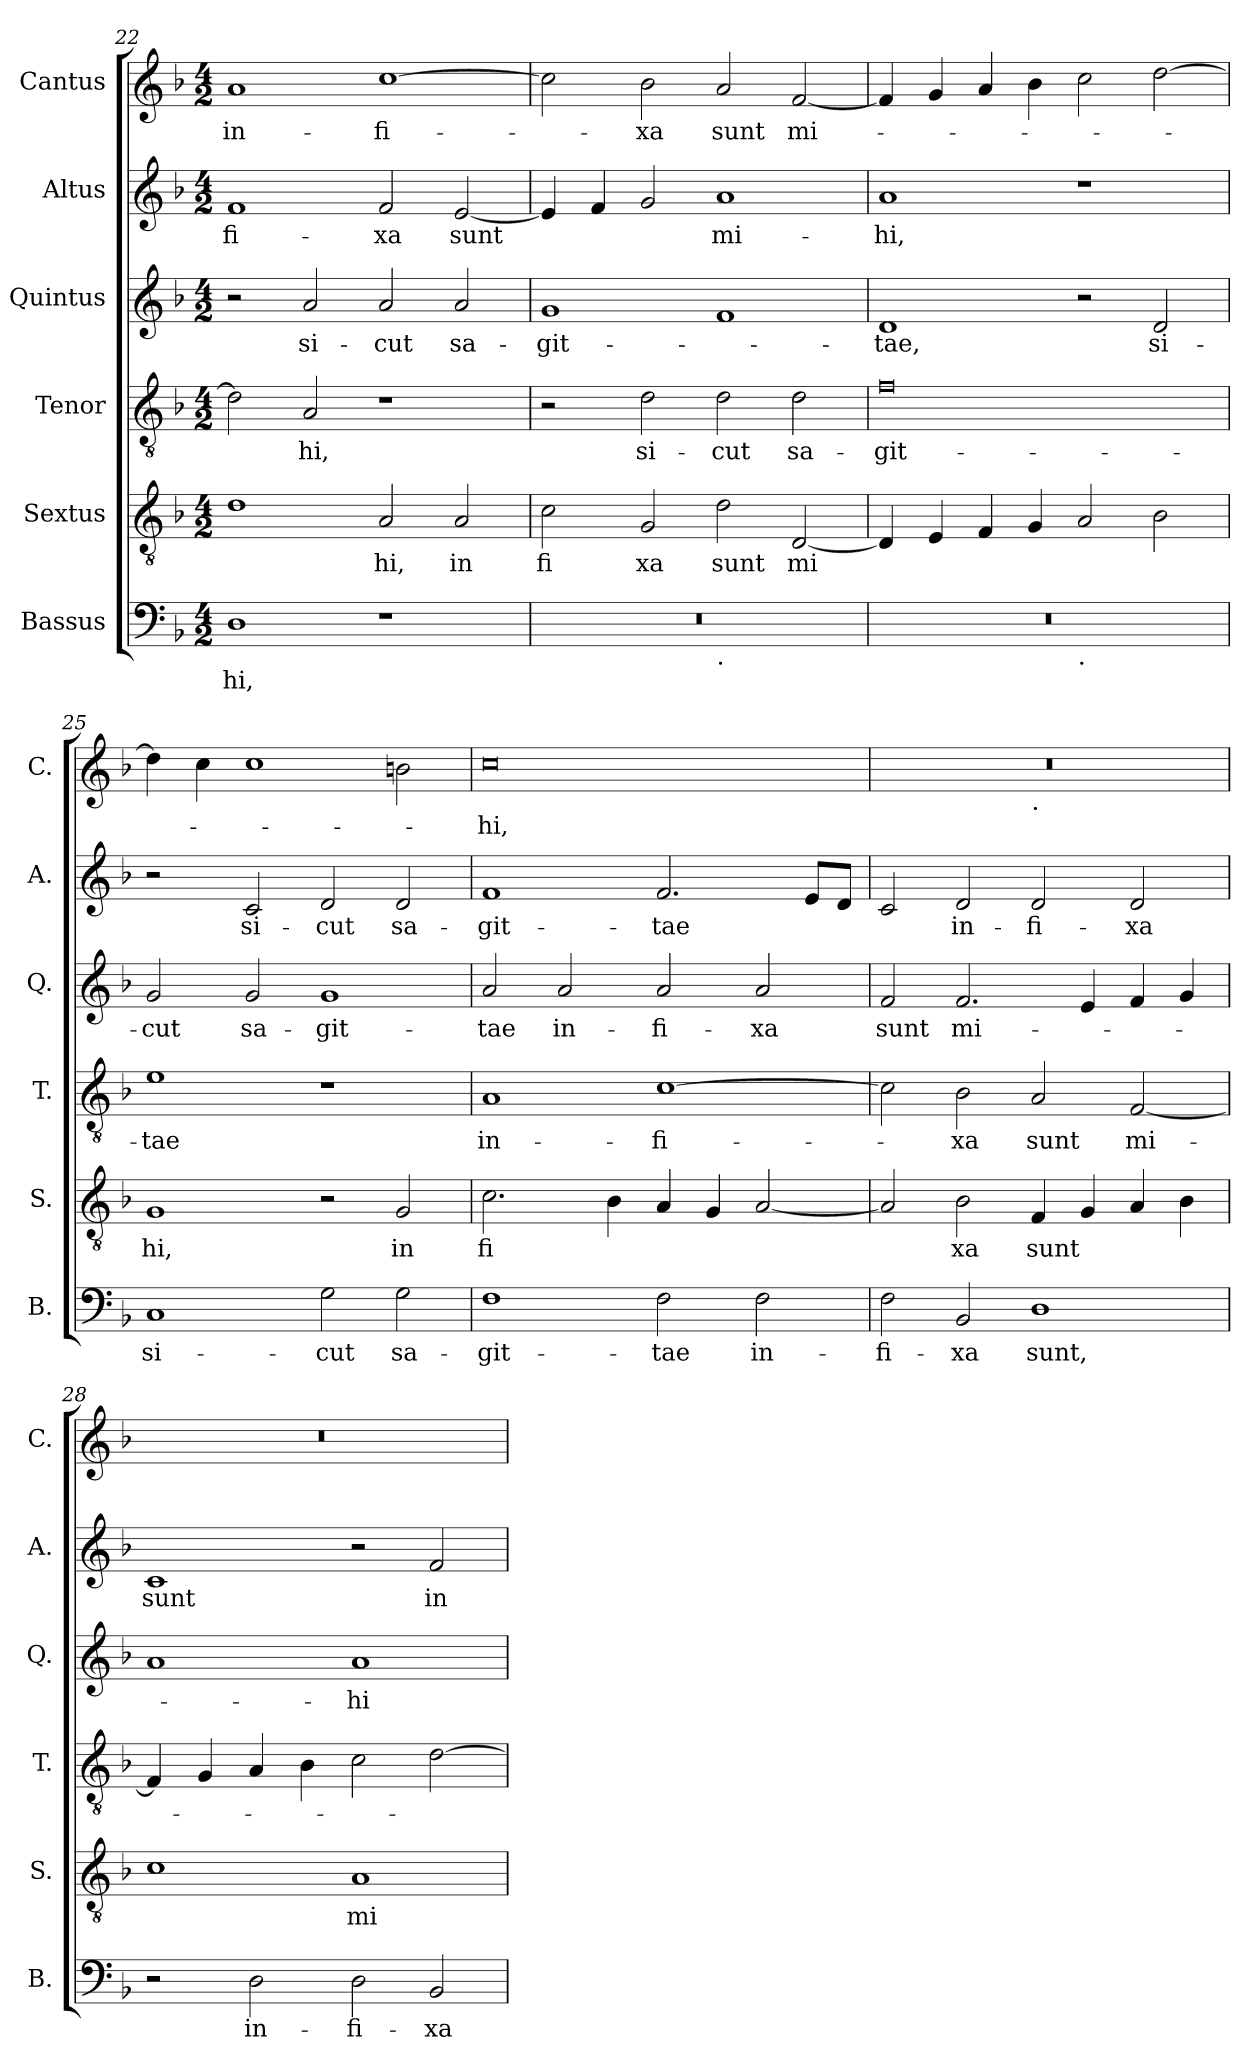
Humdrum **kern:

**kern	**text	**kern	**text	**kern	**text	**kern	**text	**kern	**text	**kern	**text
*part6	*part6	*part5	*part5	*part4	*part4	*part3	*part3	*part2	*part2	*part1	*part1
*staff6	*staff6	*staff5	*staff5	*staff4	*staff4	*staff3	*staff3	*staff2	*staff2	*staff1	*staff1
*I"Bassus	*	*I"Sextus	*	*I"Tenor	*	*I"Quintus	*	*I"Altus	*	*I"Cantus	*
*I'B.	*	*I'S.	*	*I'T.	*	*I'Q.	*	*I'A.	*	*I'C.	*
*clefF4	*	*clefGv2	*	*clefGv2	*	*clefG2	*	*clefG2	*	*clefG2	*
*k[b-]	*	*k[b-]	*	*k[b-]	*	*k[b-]	*	*k[b-]	*	*k[b-]	*
*M4/2	*	*M4/2	*	*M4/2	*	*M4/2	*	*M4/2	*	*M4/2	*
=22	=22	=22	=22	=22	=22	=22	=22	=22	=22	=22	=22
!	!LO:LY:b	!	!	!	!	!	!	!	!LO:LY:b	!	!LO:LY:b
1D	-hi,	1d	.	2d\]	.	2r	.	1f	-fi-	1a	in-
!	!	!	!	!	!LO:LY:b	!	!LO:LY:b	!	!	!	!
.	.	.	.	2A/	-hi,	2a/	si-	.	.	.	.
!	!	!	!LO:LY:b	!	!	!	!LO:LY:b	!	!LO:LY:b	!	!LO:LY:b
1r	.	2A/	hi,	1r	.	2a/	-cut	2f/	-xa	[1cc	-fi-
!	!	!	!LO:LY:b	!	!	!	!LO:LY:b	!	!LO:LY:b	!	!
.	.	2A/	in	.	.	2a/	sa-	[2e/	sunt	.	.
=23	=23	=23	=23	=23	=23	=23	=23	=23	=23	=23	=23
!	!	!	!LO:LY:b	!	!	!	!LO:LY:b	!	!	!	!
*^	*	*	*	*	*	*	*	*	*	*	*
0r	1ryy	.	2c\	fi	2r	.	1g	-git-	4e/]	.	2cc\]	.
.	.	.	.	.	.	.	.	.	4f/	.	.	.
!	!	!	!	!LO:LY:b	!	!LO:LY:b	!	!	!	!	!	!LO:LY:b
.	.	.	2G/	xa	2d\	si-	.	.	2g/	.	2b-\	-xa
!	!LO:TX:b:t=.	!	!	!	!	!	!	!	!	!	!	!
!	!	!	!	!LO:LY:b	!	!LO:LY:b	!	!	!	!LO:LY:b	!	!LO:LY:b
.	1ryy	.	2d\	sunt	2d\	-cut	1f	.	1a	mi-	2a/	sunt
!	!	!	!	!LO:LY:b	!	!LO:LY:b	!	!	!	!	!	!LO:LY:b
.	.	.	[2D/	mi	2d\	sa-	.	.	.	.	[2f/	mi-
!!LO:LB:g=z
=24	=24	=24	=24	=24	=24	=24	=24	=24	=24	=24	=24	=24
!	!	!	!	!	!	!LO:LY:b	!	!LO:LY:b	!	!LO:LY:b	!	!
0r	1ryy	.	4D/]	.	0f	-git-	1d	-tae,	1a	-hi,	4f/]	.
.	.	.	4E/	.	.	.	.	.	.	.	4g/	.
.	.	.	4F/	.	.	.	.	.	.	.	4a/	.
.	.	.	4G/	.	.	.	.	.	.	.	4b-\	.
!	!LO:TX:b:t=.	!	!	!	!	!	!	!	!	!	!	!
.	1ryy	.	2A/	.	.	.	2r	.	1r	.	2cc\	.
!	!	!	!	!	!	!	!	!LO:LY:b	!	!	!	!
.	.	.	2B-\	.	.	.	2d/	si-	.	.	[2dd\	.
=25	=25	=25	=25	=25	=25	=25	=25	=25	=25	=25	=25	=25
!	!	!LO:LY:b	!	!LO:LY:b	!	!LO:LY:b	!	!LO:LY:b	!	!	!	!
*v	*v	*	*	*	*	*	*	*	*	*	*	*
1C	si-	1G	hi,	1e	-tae	2g/	-cut	2r	.	4dd\]	.
.	.	.	.	.	.	.	.	.	.	4cc\	.
!	!	!	!	!	!	!	!LO:LY:b	!	!LO:LY:b	!	!
.	.	.	.	.	.	2g/	sa-	2c/	si-	1cc	.
!	!LO:LY:b	!	!	!	!	!	!LO:LY:b	!	!LO:LY:b	!	!
2G\	-cut	2r	.	1r	.	1g	-git-	2d/	-cut	.	.
!	!LO:LY:b	!	!LO:LY:b	!	!	!	!	!	!LO:LY:b	!	!
2G\	sa-	2G/	in	.	.	.	.	2d/	sa-	2bn\	.
=26	=26	=26	=26	=26	=26	=26	=26	=26	=26	=26	=26
!	!LO:LY:b	!	!LO:LY:b	!	!LO:LY:b	!	!LO:LY:b	!	!LO:LY:b	!	!LO:LY:b
1F	-git-	2.c\	fi	1A	in-	2a/	-tae	1f	-git-	0cc	-hi,
!	!	!	!	!	!	!	!LO:LY:b	!	!	!	!
.	.	.	.	.	.	2a/	in-	.	.	.	.
.	.	4B-\	.	.	.	.	.	.	.	.	.
!	!LO:LY:b	!	!	!	!LO:LY:b	!	!LO:LY:b	!	!LO:LY:b	!	!
2F\	-tae	4A/	.	[1c	-fi-	2a/	-fi-	2.f/	-tae	.	.
.	.	4G/	.	.	.	.	.	.	.	.	.
!	!LO:LY:b	!	!	!	!	!	!LO:LY:b	!	!	!	!
2F\	in-	[2A/	.	.	.	2a/	-xa	.	.	.	.
.	.	.	.	.	.	.	.	8e/L	.	.	.
.	.	.	.	.	.	.	.	8d/J	.	.	.
=27	=27	=27	=27	=27	=27	=27	=27	=27	=27	=27	=27
!	!LO:LY:b	!	!	!	!	!	!LO:LY:b	!	!	!	!
*	*	*	*	*	*	*	*	*	*	*^	*
2F\	-fi-	2A/]	.	2c\]	.	2f/	sunt	2c/	.	0r	1ryy	.
!	!LO:LY:b	!	!LO:LY:b	!	!LO:LY:b	!	!LO:LY:b	!	!LO:LY:b	!	!	!
2BB-/	-xa	2B-\	xa	2B-\	-xa	2.f/	mi-	2d/	in-	.	.	.
!	!	!	!	!	!	!	!	!	!	!	!LO:TX:b:t=.	!
!	!LO:LY:b	!	!LO:LY:b	!	!LO:LY:b	!	!	!	!LO:LY:b	!	!	!
1D	sunt,	4F/	sunt	2A/	sunt	.	.	2d/	-fi-	.	1ryy	.
.	.	4G/	.	.	.	4e/	.	.	.	.	.	.
!	!	!	!	!	!LO:LY:b	!	!	!	!LO:LY:b	!	!	!
.	.	4A/	.	[2F/	mi-	4f/	.	2d/	-xa	.	.	.
.	.	4B-\	.	.	.	4g/	.	.	.	.	.	.
=28	=28	=28	=28	=28	=28	=28	=28	=28	=28	=28	=28	=28
!	!	!	!	!	!	!	!	!	!LO:LY:b	!	!	!
*	*	*	*	*	*	*	*	*	*	*v	*v	*
2r	.	1c	.	4F/]	.	1a	.	1c	sunt	0r	.
.	.	.	.	4G/	.	.	.	.	.	.	.
!	!LO:LY:b	!	!	!	!	!	!	!	!	!	!
2D\	in-	.	.	4A/	.	.	.	.	.	.	.
.	.	.	.	4B-\	.	.	.	.	.	.	.
!	!LO:LY:b	!	!LO:LY:b	!	!	!	!LO:LY:b	!	!	!	!
2D\	-fi-	1A	mi-	2c\	.	1a	-hi	2r	.	.	.
!	!LO:LY:b	!	!	!	!	!	!	!	!LO:LY:b	!	!
2BB-/	-xa	.	.	[2d\	.	.	.	2f/	in-	.	.
=	=	=	=	=	=	=	=	=	=	=	=
*-	*-	*-	*-	*-	*-	*-	*-	*-	*-	*-	*-
